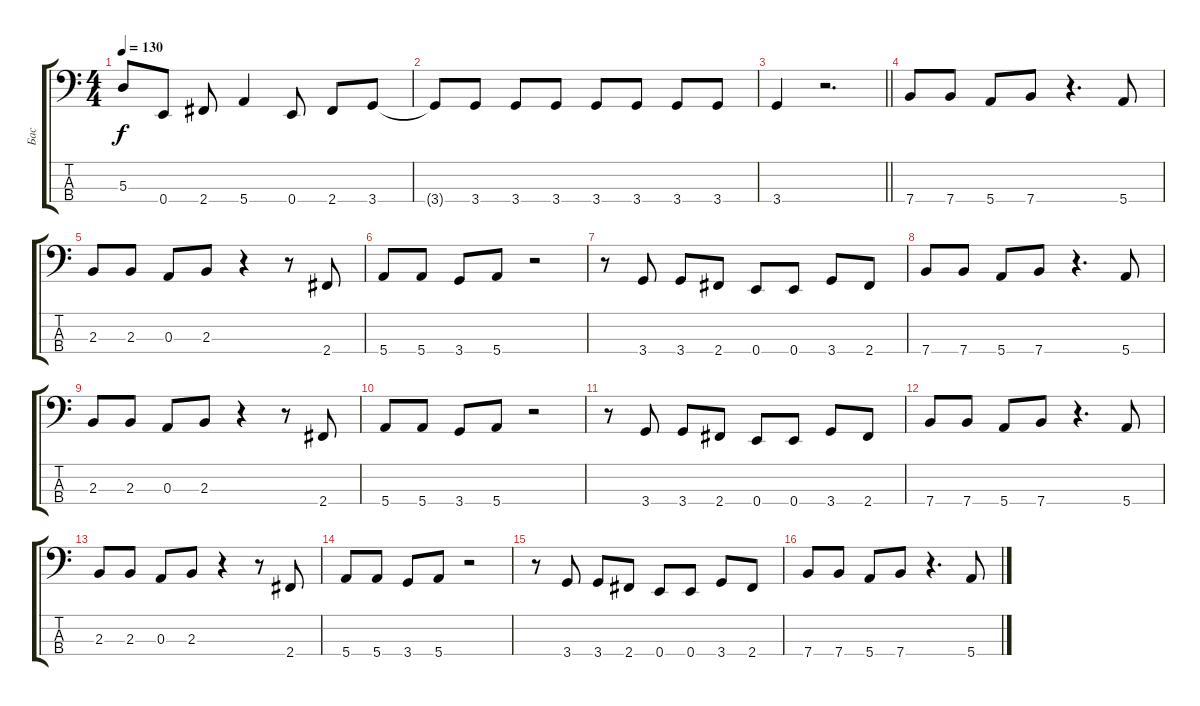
\track ("Бас" "Бас") {instrument electricbassfinger}
\staff {score tabs}
\tuning (G2 D2 A1 E1) {hide}
\ts (4 4)
\tempo 130
\clef f4
\ks c
5.3.8{dy f} 0.4.8 2.4.8 5.4.4 0.4.8 2.4.8 3.4.8 |
3.4{t}.8 3.4.8 3.4.8 3.4.8 3.4.8 3.4.8 3.4.8 3.4.8 |
\barLineRight lightlight
3.4.4 r.2{d} |
7.4.8 7.4.8 5.4.8 7.4.8 r.4{d} 5.4.8 |
2.3.8 2.3.8 0.3.8 2.3.8 r.4 r.8 2.4.8 |
5.4.8 5.4.8 3.4.8 5.4.8 r.2 |
r.8 3.4.8 3.4.8 2.4.8 0.4.8 0.4.8 3.4.8 2.4.8 |
7.4.8 7.4.8 5.4.8 7.4.8 r.4{d} 5.4.8 |
2.3.8 2.3.8 0.3.8 2.3.8 r.4 r.8 2.4.8 |
5.4.8 5.4.8 3.4.8 5.4.8 r.2 |
r.8 3.4.8 3.4.8 2.4.8 0.4.8 0.4.8 3.4.8 2.4.8 |
7.4.8 7.4.8 5.4.8 7.4.8 r.4{d} 5.4.8 |
2.3.8 2.3.8 0.3.8 2.3.8 r.4 r.8 2.4.8 |
5.4.8 5.4.8 3.4.8 5.4.8 r.2 |
r.8 3.4.8 3.4.8 2.4.8 0.4.8 0.4.8 3.4.8 2.4.8 |
7.4.8 7.4.8 5.4.8 7.4.8 r.4{d} 5.4.8
